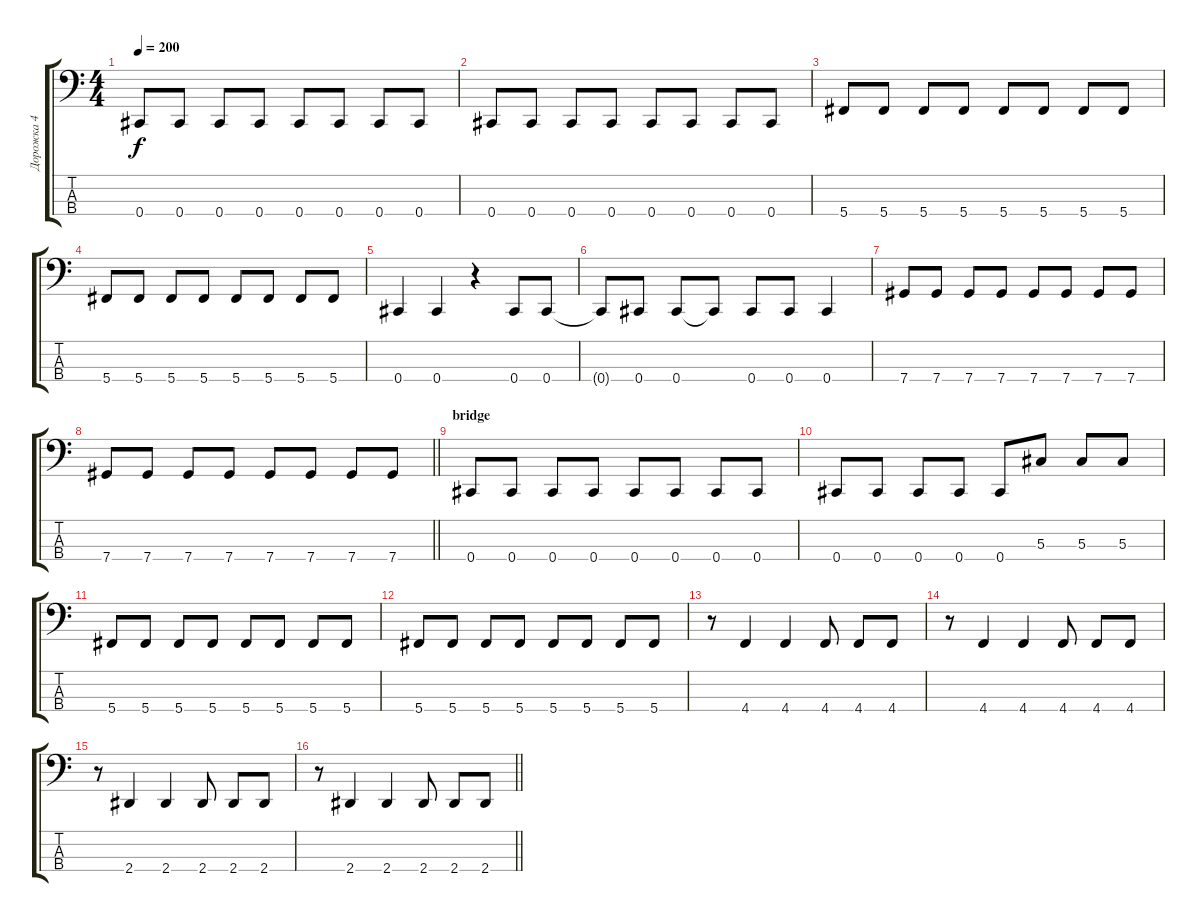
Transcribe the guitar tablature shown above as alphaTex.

\track ("Дорожка 4" "Дорожка 4") {instrument electricbasspick}
\staff {score tabs}
\tuning (Gb2 Db2 Ab1 Db1) {hide}
\ts (4 4)
\tempo 200
\clef f4
\ks c
0.4.8{dy f} 0.4.8 0.4.8 0.4.8 0.4.8 0.4.8 0.4.8 0.4.8 |
0.4.8 0.4.8 0.4.8 0.4.8 0.4.8 0.4.8 0.4.8 0.4.8 |
5.4.8 5.4.8 5.4.8 5.4.8 5.4.8 5.4.8 5.4.8 5.4.8 |
5.4.8 5.4.8 5.4.8 5.4.8 5.4.8 5.4.8 5.4.8 5.4.8 |
0.4.4 0.4.4 r.4 0.4.8 0.4.8 |
0.4{t}.8 0.4.8 0.4.8 0.4{t}.8 0.4.8 0.4.8 0.4.4 |
7.4.8 7.4.8 7.4.8 7.4.8 7.4.8 7.4.8 7.4.8 7.4.8 |
\barLineRight lightlight
7.4.8 7.4.8 7.4.8 7.4.8 7.4.8 7.4.8 7.4.8 7.4.8 |
\section ("" "bridge")
0.4.8 0.4.8 0.4.8 0.4.8 0.4.8 0.4.8 0.4.8 0.4.8 |
0.4.8 0.4.8 0.4.8 0.4.8 0.4.8 5.3.8 5.3.8 5.3.8 |
5.4.8 5.4.8 5.4.8 5.4.8 5.4.8 5.4.8 5.4.8 5.4.8 |
5.4.8 5.4.8 5.4.8 5.4.8 5.4.8 5.4.8 5.4.8 5.4.8 |
r.8 4.4.4 4.4.4 4.4.8 4.4.8 4.4.8 |
r.8 4.4.4 4.4.4 4.4.8 4.4.8 4.4.8 |
r.8 2.4.4 2.4.4 2.4.8 2.4.8 2.4.8 |
\barLineRight lightlight
r.8 2.4.4 2.4.4 2.4.8 2.4.8 2.4.8
